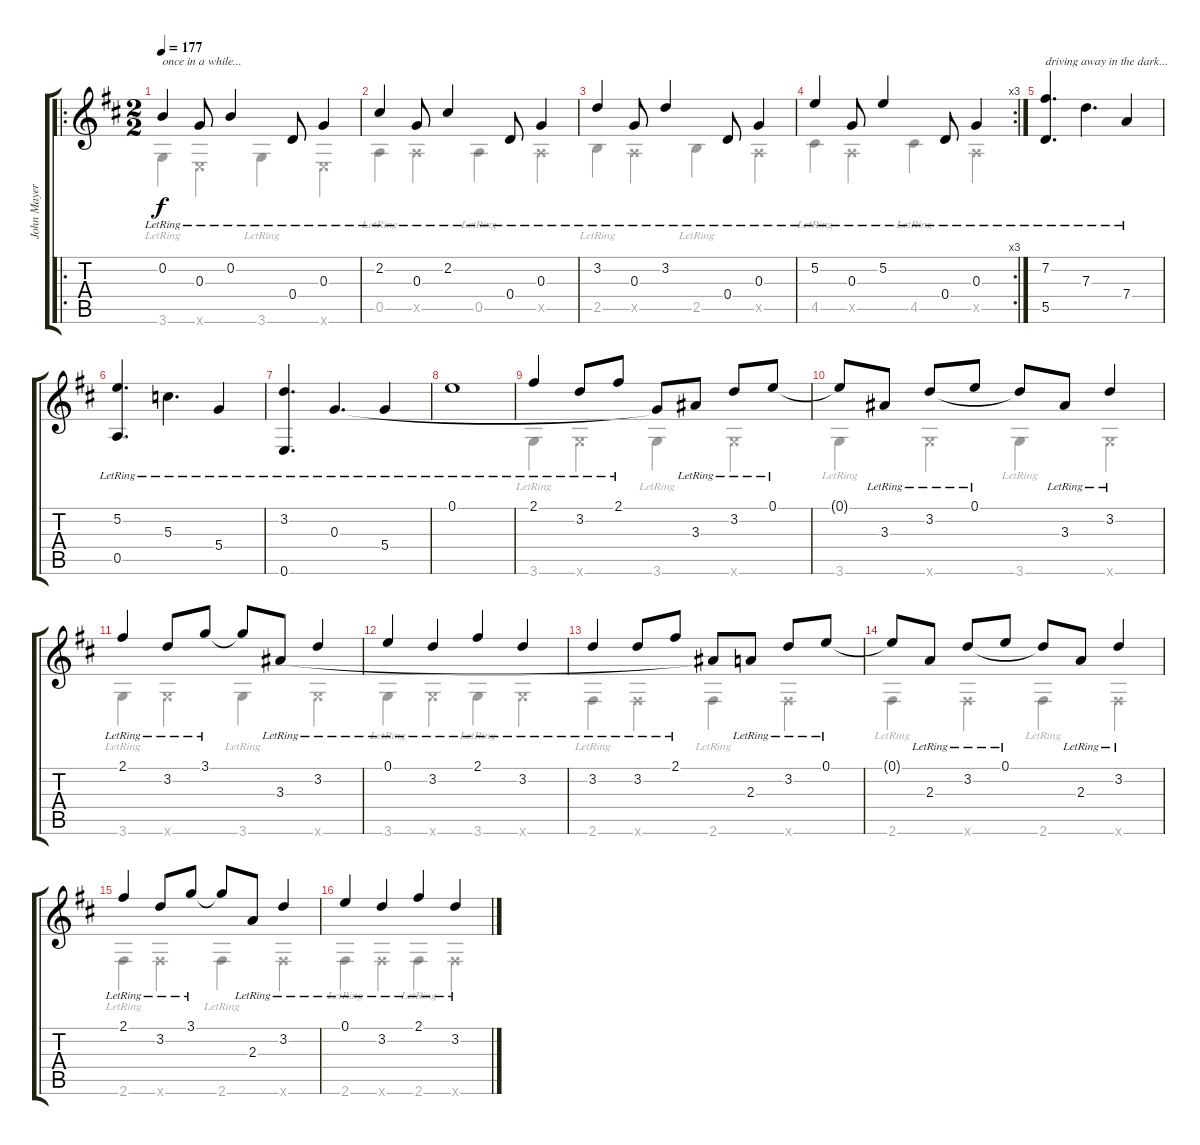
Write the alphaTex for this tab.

\track ("John Mayer" "John Mayer") {instrument acousticguitarsteel}
\staff {score tabs}
\tuning (E4 B3 G3 D3 A2 E2) {hide}
\voice
\ro
\ts (2 2)
\tempo 177
\clef g2
\ks d
0.2{lr}.4{txt "once in a while..." dy f} 0.3{lr}.8 0.2{lr}.4 0.4{lr}.8 0.3{lr}.4 |
2.2{lr}.4 0.3{lr}.8 2.2{lr}.4 0.4{lr}.8 0.3{lr}.4 |
3.2{lr}.4 0.3{lr}.8 3.2{lr}.4 0.4{lr}.8 0.3{lr}.4 |
\rc 3
5.2{lr}.4 0.3{lr}.8 5.2{lr}.4 0.4{lr}.8 0.3{lr}.4 |
(7.2{lr} 5.5{lr}).4{d txt "driving away in the dark..."} 7.3{lr}.4{d} 7.4{lr}.4 |
(5.2{lr} 0.5{lr}).4{d} 5.3{lr}.4{d} 5.4{lr}.4 |
(3.2{lr} 0.6{lr}).4{d} 0.3{lr}.4{d} 5.4{lr}.4 |
0.1{lr}.1 |
2.1{lr}.4 3.2{lr}.8 2.1{lr}.8 0.3{t}.8 3.3{lr}.8 3.2{lr}.8 0.1{lr}.8 |
0.1{t}.8 3.3{lr}.8 3.2{lr}.8 0.1{lr}.8 3.2{t}.8 3.3{lr}.8 3.2{lr}.4 |
2.1{lr}.4 3.2{lr}.8 3.1{lr}.8 3.1{t}.8 3.3{lr}.8 3.2{lr}.4 |
0.1{lr}.4 3.2{lr}.4 2.1{lr}.4 3.2{lr}.4 |
3.2{lr}.4 3.2{lr}.8 2.1{lr}.8 3.3{t}.8 2.3{lr}.8 3.2{lr}.8 0.1{lr}.8 |
0.1{t}.8 2.3{lr}.8 3.2{lr}.8 0.1{lr}.8 3.2{t}.8 2.3{lr}.8 3.2{lr}.4 |
2.1{lr}.4 3.2{lr}.8 3.1{lr}.8 3.1{t}.8 2.3{lr}.8 3.2{lr}.4 |
0.1{lr}.4 3.2{lr}.4 2.1{lr}.4 3.2{lr}.4
\voice
\clef g2
\ottava regular
\simile none
\ks d
3.6{lr}.4{dy f} 0.6{x}.4 3.6{lr}.4 0.6{x}.4 |
0.5{lr}.4 0.5{x}.4 0.5{lr}.4 0.5{x}.4 |
2.5{lr}.4 0.5{x}.4 2.5{lr}.4 0.5{x}.4 |
4.5{lr}.4 0.5{x}.4 4.5{lr}.4 0.5{x}.4 |
|
|
|
|
3.6{lr}.4 3.6{x}.4 3.6{lr}.4 3.6{x}.4 |
3.6{lr}.4 3.6{x}.4 3.6{lr}.4 3.6{x}.4 |
3.6{lr}.4 3.6{x}.4 3.6{lr}.4 3.6{x}.4 |
3.6{lr}.4 3.6{x}.4 3.6{lr}.4 3.6{x}.4 |
2.6{lr}.4 2.6{x}.4 2.6{lr}.4 2.6{x}.4 |
2.6{lr}.4 2.6{x}.4 2.6{lr}.4 2.6{x}.4 |
2.6{lr}.4 2.6{x}.4 2.6{lr}.4 2.6{x}.4 |
2.6{lr}.4 2.6{x}.4 2.6{lr}.4 2.6{x}.4
